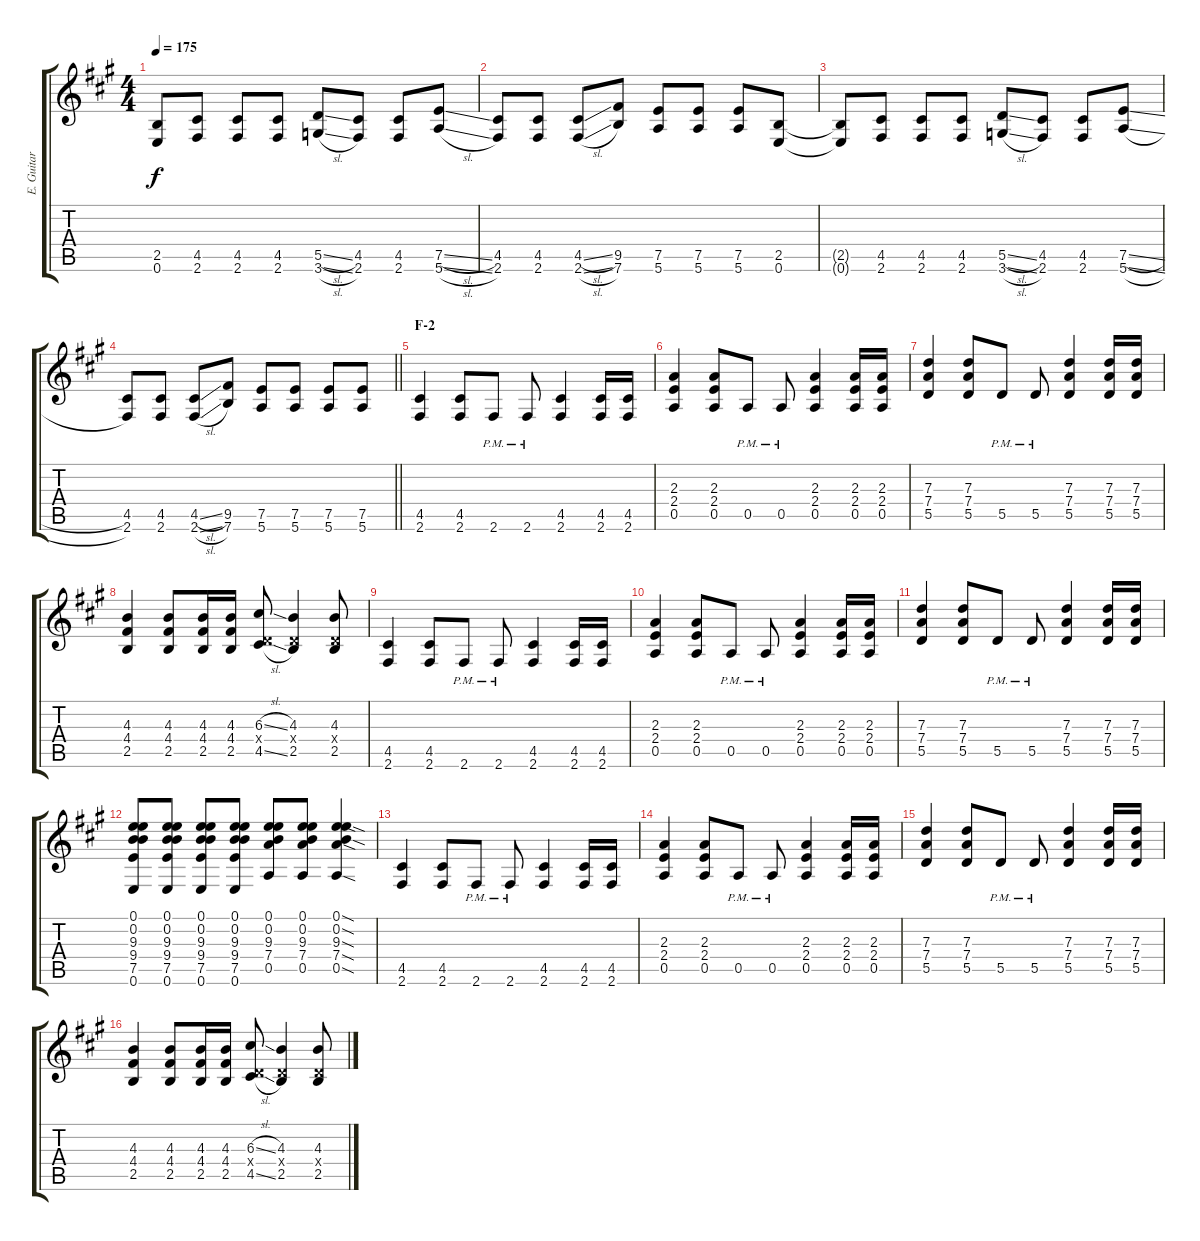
\track ("E. Guitar I" "E. Guitar ") {instrument overdrivenguitar}
\staff {score tabs}
\tuning (E4 B3 G3 D3 A2 E2) {hide}
\ts (4 4)
\tempo 175
\clef g2
\ks a
(2.5{t} 0.6{t}).8{dy f} (4.5 2.6).8 (4.5 2.6).8 (4.5 2.6).8 (5.5{sl} 3.6{sl}).8 (4.5 2.6).8 (4.5 2.6).8 (7.5{sl} 5.6{sl}).8 |
(4.5 2.6).8 (4.5 2.6).8 (4.5{sl} 2.6{sl}).8 (9.5 7.6).8 (7.5 5.6).8 (7.5 5.6).8 (7.5 5.6).8 (2.5 0.6).8 |
(2.5{t} 0.6{t}).8 (4.5 2.6).8 (4.5 2.6).8 (4.5 2.6).8 (5.5{sl} 3.6{sl}).8 (4.5 2.6).8 (4.5 2.6).8 (7.5{sl} 5.6{sl}).8 |
\barLineRight lightlight
(4.5 2.6).8 (4.5 2.6).8 (4.5{sl} 2.6{sl}).8 (9.5 7.6).8 (7.5 5.6).8 (7.5 5.6).8 (7.5 5.6).8 (7.5 5.6).8 |
\section ("" "F-2")
(4.5 2.6).4 (4.5 2.6).8 2.6{pm}.8 2.6{pm}.8 (4.5 2.6).4 (4.5 2.6).16 (4.5 2.6).16 |
(2.3 2.4 0.5).4 (2.3 2.4 0.5).8 0.5{pm}.8 0.5{pm}.8 (2.3 2.4 0.5).4 (2.3 2.4 0.5).16 (2.3 2.4 0.5).16 |
(7.3 7.4 5.5).4 (7.3 7.4 5.5).8 5.5{pm}.8 5.5{pm}.8 (7.3 7.4 5.5).4 (7.3 7.4 5.5).16 (7.3 7.4 5.5).16 |
(4.3 4.4 2.5).4 (4.3 4.4 2.5).8 (4.3 4.4 2.5).16 (4.3 4.4 2.5).16 (6.3{sl} 0.4{x} 4.5{sl}).8 (4.3 0.4{x} 2.5).4 (4.3 0.4{x} 2.5).8 |
(4.5 2.6).4 (4.5 2.6).8 2.6{pm}.8 2.6{pm}.8 (4.5 2.6).4 (4.5 2.6).16 (4.5 2.6).16 |
(2.3 2.4 0.5).4 (2.3 2.4 0.5).8 0.5{pm}.8 0.5{pm}.8 (2.3 2.4 0.5).4 (2.3 2.4 0.5).16 (2.3 2.4 0.5).16 |
(7.3 7.4 5.5).4 (7.3 7.4 5.5).8 5.5{pm}.8 5.5{pm}.8 (7.3 7.4 5.5).4 (7.3 7.4 5.5).16 (7.3 7.4 5.5).16 |
(0.1 0.2 9.3 9.4 7.5 0.6).8 (0.1 0.2 9.3 9.4 7.5 0.6).8 (0.1 0.2 9.3 9.4 7.5 0.6).8 (0.1 0.2 9.3 9.4 7.5 0.6).8 (0.1 0.2 9.3 7.4 0.5).8 (0.1 0.2 9.3 7.4 0.5).8 (0.1{sod} 0.2{sod} 9.3{sod} 7.4{sod} 0.5{sod}).4 |
(4.5 2.6).4 (4.5 2.6).8 2.6{pm}.8 2.6{pm}.8 (4.5 2.6).4 (4.5 2.6).16 (4.5 2.6).16 |
(2.3 2.4 0.5).4 (2.3 2.4 0.5).8 0.5{pm}.8 0.5{pm}.8 (2.3 2.4 0.5).4 (2.3 2.4 0.5).16 (2.3 2.4 0.5).16 |
(7.3 7.4 5.5).4 (7.3 7.4 5.5).8 5.5{pm}.8 5.5{pm}.8 (7.3 7.4 5.5).4 (7.3 7.4 5.5).16 (7.3 7.4 5.5).16 |
(4.3 4.4 2.5).4 (4.3 4.4 2.5).8 (4.3 4.4 2.5).16 (4.3 4.4 2.5).16 (6.3{sl} 0.4{x} 4.5{sl}).8 (4.3 0.4{x} 2.5).4 (4.3 0.4{x} 2.5).8
